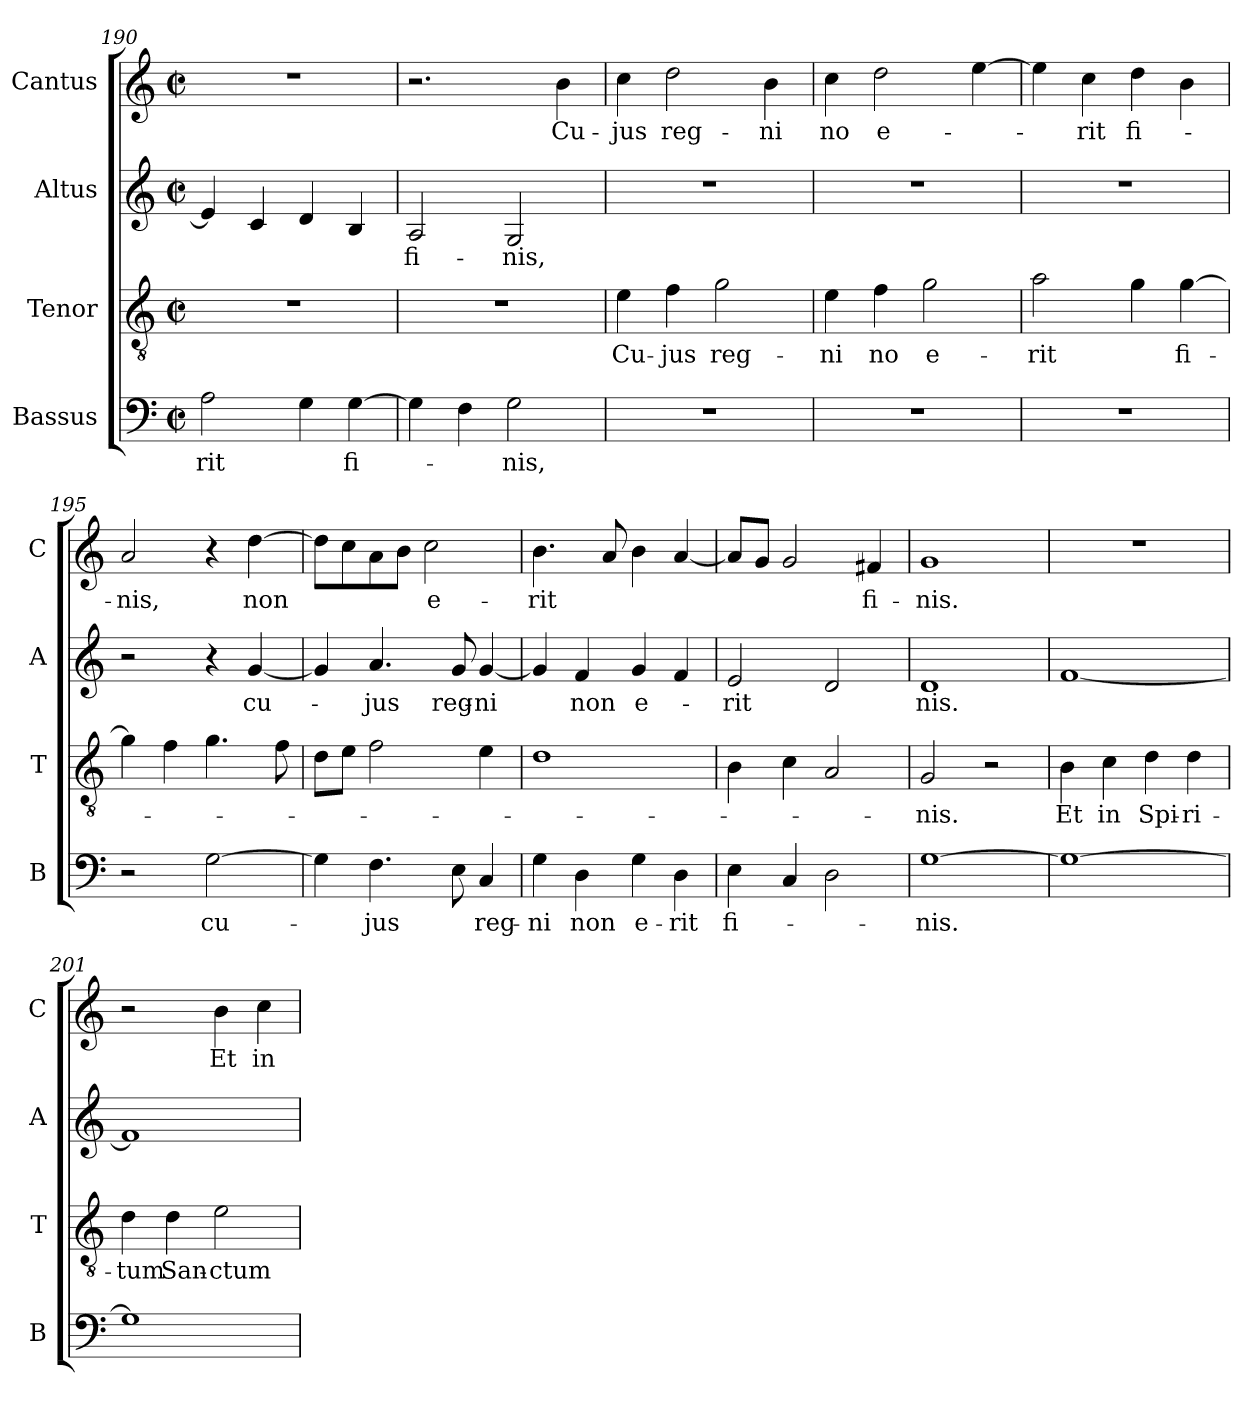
**kern	**text	**kern	**text	**kern	**text	**kern	**text
*part4	*part4	*part3	*part3	*part2	*part2	*part1	*part1
*staff4	*staff4	*staff3	*staff3	*staff2	*staff2	*staff1	*staff1
*I"Bassus	*	*I"Tenor	*	*I"Altus	*	*I"Cantus	*
*I'B	*	*I'T	*	*I'A	*	*I'C	*
*clefF4	*	*clefGv2	*	*clefG2	*	*clefG2	*
*k[]	*	*k[]	*	*k[]	*	*k[]	*
*C:	*	*C:	*	*C:	*	*C:	*
*M2/2	*	*M2/2	*	*M2/2	*	*M2/2	*
*met(c|)	*	*met(c|)	*	*met(c|)	*	*met(c|)	*
=190	=190	=190	=190	=190	=190	=190	=190
!	!LO:LY:b	!	!	!	!	!	!
2A\	-rit	1r	.	4e/]	.	1r	.
.	.	.	.	4c/	.	.	.
4G\	.	.	.	4d/	.	.	.
!	!LO:LY:b	!	!	!	!	!	!
[4G\	fi-	.	.	4B/	.	.	.
!!LO:PB:g=z
=191	=191	=191	=191	=191	=191	=191	=191
!	!	!	!	!	!LO:LY:b	!	!
4G\]	.	1r	.	2A/	fi-	2.r	.
4F\	.	.	.	.	.	.	.
!	!LO:LY:b	!	!	!	!	!	!
!	!	!	!	!	!LO:LY:b	!	!
2G\	-nis,	.	.	2G/	-nis,	.	.
!	!	!	!	!	!	!	!LO:LY:b
.	.	.	.	.	.	4b\	Cu-
=192	=192	=192	=192	=192	=192	=192	=192
!	!	!	!LO:LY:b	!	!	!	!
!	!	!	!	!	!	!	!LO:LY:b
1r	.	4e\	Cu-	1r	.	4cc\	-jus
!	!	!	!LO:LY:b	!	!	!	!
!	!	!	!	!	!	!	!LO:LY:b
.	.	4f\	-jus	.	.	2dd\	reg-
!	!	!	!LO:LY:b	!	!	!	!
.	.	2g\	reg-	.	.	.	.
!	!	!	!	!	!	!	!LO:LY:b
.	.	.	.	.	.	4b\	-ni
=193	=193	=193	=193	=193	=193	=193	=193
!	!	!	!LO:LY:b	!	!	!	!
!	!	!	!	!	!	!	!LO:LY:b
1r	.	4e\	-ni	1r	.	4cc\	no
!	!	!	!LO:LY:b	!	!	!	!
!	!	!	!	!	!	!	!LO:LY:b
.	.	4f\	no	.	.	2dd\	e-
!	!	!	!LO:LY:b	!	!	!	!
.	.	2g\	e-	.	.	.	.
.	.	.	.	.	.	[4ee\	.
=194	=194	=194	=194	=194	=194	=194	=194
!	!	!	!LO:LY:b	!	!	!	!
1r	.	2a\	-rit	1r	.	4ee\]	.
!	!	!	!	!	!	!	!LO:LY:b
.	.	.	.	.	.	4cc\	-rit
!	!	!	!	!	!	!	!LO:LY:b
.	.	4g\	.	.	.	4dd\	fi-
!	!	!	!LO:LY:b	!	!	!	!
.	.	[4g\	fi-	.	.	4b\	.
=195	=195	=195	=195	=195	=195	=195	=195
!	!	!	!	!	!	!	!LO:LY:b
2r	.	4g\]	.	2r	.	2a/	-nis,
.	.	4f\	.	.	.	.	.
!	!LO:LY:b	!	!	!	!	!	!
[2G\	cu-	4.g\	.	4r	.	4r	.
!	!	!	!	!	!LO:LY:b	!	!
!	!	!	!	!	!	!	!LO:LY:b
.	.	.	.	[4g/	cu-	[4dd\	non
.	.	8f\	.	.	.	.	.
=196	=196	=196	=196	=196	=196	=196	=196
4G\]	.	8d\L	.	4g/]	.	8dd\L]	.
.	.	8e\J	.	.	.	8cc\	.
!	!LO:LY:b	!	!	!	!	!	!
!	!	!	!	!	!LO:LY:b	!	!
4.F\	-jus	2f\	.	4.a/	-jus	8a\	.
.	.	.	.	.	.	8b\J	.
!	!	!	!	!	!	!	!LO:LY:b
.	.	.	.	.	.	2cc\	e-
!	!	!	!	!	!LO:LY:b	!	!
8E\	.	.	.	8g/	reg-	.	.
!	!LO:LY:b	!	!	!	!	!	!
!	!	!	!	!	!LO:LY:b	!	!
4C/	reg-	4e\	.	[4g/	-ni	.	.
=197	=197	=197	=197	=197	=197	=197	=197
!	!LO:LY:b	!	!	!	!	!	!
!	!	!	!	!	!	!	!LO:LY:b
4G\	-ni	1d	.	4g/]	.	4.b\	-rit
!	!LO:LY:b	!	!	!	!	!	!
!	!	!	!	!	!LO:LY:b	!	!
4D\	non	.	.	4f/	non	.	.
.	.	.	.	.	.	8a/	.
!	!LO:LY:b	!	!	!	!	!	!
!	!	!	!	!	!LO:LY:b	!	!
4G\	e-	.	.	4g/	e-	4b\	.
!	!LO:LY:b	!	!	!	!	!	!
4D\	-rit	.	.	4f/	.	[4a/	.
!!LO:LB:g=z
=198	=198	=198	=198	=198	=198	=198	=198
!	!LO:LY:b	!	!	!	!	!	!
!	!	!	!	!	!LO:LY:b	!	!
4E\	fi-	4B\	.	2e/	-rit	8a/L]	.
.	.	.	.	.	.	8g/J	.
4C/	.	4c\	.	.	.	2g/	.
2D\	.	2A/	.	2d/	.	.	.
!	!	!	!	!	!	!	!LO:LY:b
.	.	.	.	.	.	4f#X/	fi-
=199	=199	=199	=199	=199	=199	=199	=199
!	!LO:LY:b	!	!	!	!	!	!
!	!	!	!LO:LY:b	!	!	!	!
!	!	!	!	!	!LO:LY:b	!	!
!	!	!	!	!	!	!	!LO:LY:b
[1G	-nis.	2G/	-nis.	1d	nis.	1g	-nis.
.	.	2r	.	.	.	.	.
=200	=200	=200	=200	=200	=200	=200	=200
!	!	!	!LO:LY:b	!	!	!	!
1G_	.	4B\	Et	[1f	.	1r	.
!	!	!	!LO:LY:b	!	!	!	!
.	.	4c\	in	.	.	.	.
!	!	!	!LO:LY:b	!	!	!	!
.	.	4d\	Spi-	.	.	.	.
!	!	!	!LO:LY:b	!	!	!	!
.	.	4d\	-ri-	.	.	.	.
=201	=201	=201	=201	=201	=201	=201	=201
!	!	!	!LO:LY:b	!	!	!	!
1G]	.	4d\	-tum	1f]	.	2r	.
!	!	!	!LO:LY:b	!	!	!	!
.	.	4d\	San-	.	.	.	.
!	!	!	!LO:LY:b	!	!	!	!
!	!	!	!	!	!	!	!LO:LY:b
.	.	2e\	-ctum	.	.	4b\	Et
!	!	!	!	!	!	!	!LO:LY:b
.	.	.	.	.	.	4cc\	in
=	=	=	=	=	=	=	=
*-	*-	*-	*-	*-	*-	*-	*-
